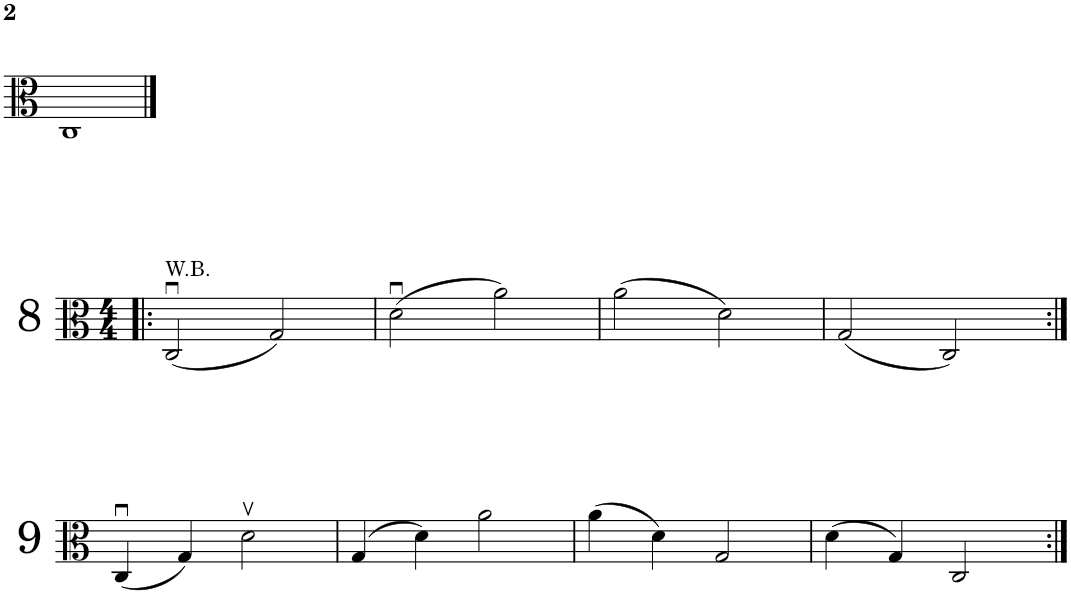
**kern
*part1
*staff1
*I"Piano
*I'Pno
!!LO:PB:g=z
*clefC3
*k[]
*M4/4
=7
1C
!!LO:LB:g=z
=1|!:
*M4/4
!LO:TX:a:t=W.B.
(2Cu/
2G/)
=2
(2du\
2a\)
=3
(2a\
2d\)
=4
(2G/
2C/)
!!LO:LB:g=z
=1:|!
(4Cu/
4G/)
2dv\
=2
(4G/
4d\)
2a\
=3
(4a\
4d\)
2G/
=4
(4d\
4G/)
2C/
=:|!
*-
